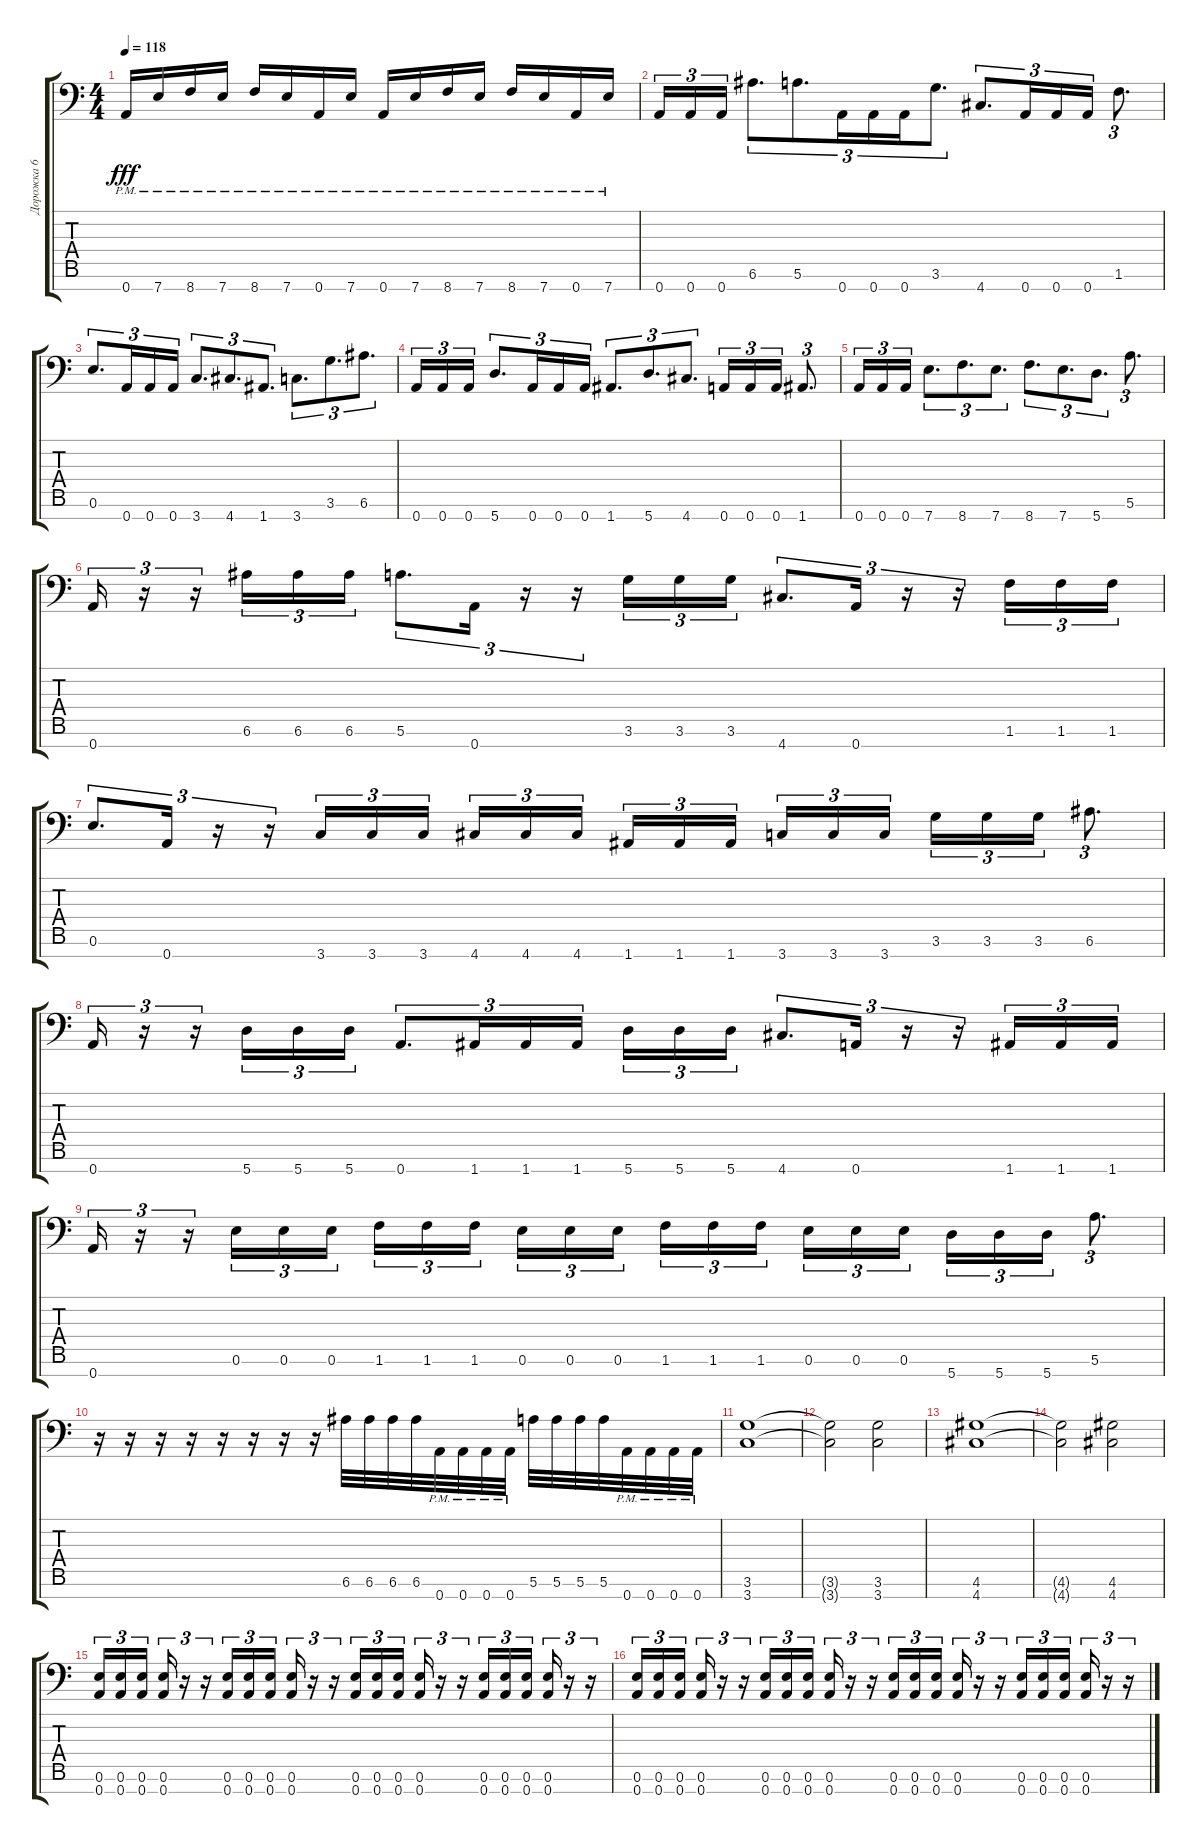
\track ("Дорожка 6" "Дорожка 6") {instrument distortionguitar}
\staff {score tabs}
\tuning (E4 B3 G3 D3 A2 E2 A1) {hide}
\ts (4 4)
\tempo 118
\clef f4
\ks c
0.7{pm}.16{dy fff} 7.7{pm}.16 8.7{pm}.16 7.7{pm}.16 8.7{pm}.16 7.7{pm}.16 0.7{pm}.16 7.7{pm}.16 0.7{pm}.16 7.7{pm}.16 8.7{pm}.16 7.7{pm}.16 8.7{pm}.16 7.7{pm}.16 0.7{pm}.16 7.7{pm}.16 |
0.7.16{tu (3 2)} 0.7.16{tu (3 2)} 0.7.16{tu (3 2)} 6.6.8{d tu (3 2)} 5.6.8{d tu (3 2)} 0.7.16{tu (3 2)} 0.7.16{tu (3 2)} 0.7.16{tu (3 2)} 3.6.8{d tu (3 2)} 4.7.8{d tu (3 2)} 0.7.16{tu (3 2)} 0.7.16{tu (3 2)} 0.7.16{tu (3 2)} 1.6.8{d tu (3 2)} |
0.6.8{d tu (3 2)} 0.7.16{tu (3 2)} 0.7.16{tu (3 2)} 0.7.16{tu (3 2)} 3.7.8{d tu (3 2)} 4.7.8{d tu (3 2)} 1.7.8{d tu (3 2)} 3.7.8{d tu (3 2)} 3.6.8{d tu (3 2)} 6.6.8{d tu (3 2)} |
0.7.16{tu (3 2)} 0.7.16{tu (3 2)} 0.7.16{tu (3 2)} 5.7.8{d tu (3 2)} 0.7.16{tu (3 2)} 0.7.16{tu (3 2)} 0.7.16{tu (3 2)} 1.7.8{d tu (3 2)} 5.7.8{d tu (3 2)} 4.7.8{d tu (3 2)} 0.7.16{tu (3 2)} 0.7.16{tu (3 2)} 0.7.16{tu (3 2)} 1.7.8{d tu (3 2)} |
0.7.16{tu (3 2)} 0.7.16{tu (3 2)} 0.7.16{tu (3 2)} 7.7.8{d tu (3 2)} 8.7.8{d tu (3 2)} 7.7.8{d tu (3 2)} 8.7.8{d tu (3 2)} 7.7.8{d tu (3 2)} 5.7.8{d tu (3 2)} 5.6.8{d tu (3 2)} |
0.7.16{tu (3 2)} r.16{tu (3 2)} r.16{tu (3 2)} 6.6.16{tu (3 2)} 6.6.16{tu (3 2)} 6.6.16{tu (3 2)} 5.6.8{d tu (3 2)} 0.7.16{tu (3 2)} r.16{tu (3 2)} r.16{tu (3 2)} 3.6.16{tu (3 2)} 3.6.16{tu (3 2)} 3.6.16{tu (3 2)} 4.7.8{d tu (3 2)} 0.7.16{tu (3 2)} r.16{tu (3 2)} r.16{tu (3 2)} 1.6.16{tu (3 2)} 1.6.16{tu (3 2)} 1.6.16{tu (3 2)} |
0.6.8{d tu (3 2)} 0.7.16{tu (3 2)} r.16{tu (3 2)} r.16{tu (3 2)} 3.7.16{tu (3 2)} 3.7.16{tu (3 2)} 3.7.16{tu (3 2) beam splitsecondary} 4.7.16{tu (3 2)} 4.7.16{tu (3 2)} 4.7.16{tu (3 2)} 1.7.16{tu (3 2)} 1.7.16{tu (3 2)} 1.7.16{tu (3 2) beam splitsecondary} 3.7.16{tu (3 2)} 3.7.16{tu (3 2)} 3.7.16{tu (3 2)} 3.6.16{tu (3 2)} 3.6.16{tu (3 2)} 3.6.16{tu (3 2)} 6.6.8{d tu (3 2)} |
0.7.16{tu (3 2)} r.16{tu (3 2)} r.16{tu (3 2)} 5.7.16{tu (3 2)} 5.7.16{tu (3 2)} 5.7.16{tu (3 2)} 0.7.8{d tu (3 2)} 1.7.16{tu (3 2)} 1.7.16{tu (3 2)} 1.7.16{tu (3 2)} 5.7.16{tu (3 2)} 5.7.16{tu (3 2)} 5.7.16{tu (3 2)} 4.7.8{d tu (3 2)} 0.7.16{tu (3 2)} r.16{tu (3 2)} r.16{tu (3 2)} 1.7.16{tu (3 2)} 1.7.16{tu (3 2)} 1.7.16{tu (3 2)} |
0.7.16{tu (3 2)} r.16{tu (3 2)} r.16{tu (3 2)} 0.6.16{tu (3 2)} 0.6.16{tu (3 2)} 0.6.16{tu (3 2)} 1.6.16{tu (3 2)} 1.6.16{tu (3 2)} 1.6.16{tu (3 2) beam splitsecondary} 0.6.16{tu (3 2)} 0.6.16{tu (3 2)} 0.6.16{tu (3 2)} 1.6.16{tu (3 2)} 1.6.16{tu (3 2)} 1.6.16{tu (3 2) beam splitsecondary} 0.6.16{tu (3 2)} 0.6.16{tu (3 2)} 0.6.16{tu (3 2)} 5.7.16{tu (3 2)} 5.7.16{tu (3 2)} 5.7.16{tu (3 2)} 5.6.8{d tu (3 2)} |
r.16 r.16 r.16 r.16 r.16 r.16 r.16 r.16 6.6.32 6.6.32 6.6.32 6.6.32 0.7{pm}.32 0.7{pm}.32 0.7{pm}.32 0.7{pm}.32 5.6.32 5.6.32 5.6.32 5.6.32 0.7{pm}.32 0.7{pm}.32 0.7{pm}.32 0.7{pm}.32 |
(3.6 3.7).1 |
(3.6{t} 3.7{t}).2 (3.6 3.7).2 |
(4.6 4.7).1 |
(4.6{t} 4.7{t}).2 (4.6 4.7).2 |
(0.6 0.7).16{tu (3 2)} (0.6 0.7).16{tu (3 2)} (0.6 0.7).16{tu (3 2) beam splitsecondary} (0.6 0.7).16{tu (3 2)} r.16{tu (3 2)} r.16{tu (3 2)} (0.6 0.7).16{tu (3 2)} (0.6 0.7).16{tu (3 2)} (0.6 0.7).16{tu (3 2) beam splitsecondary} (0.6 0.7).16{tu (3 2)} r.16{tu (3 2)} r.16{tu (3 2)} (0.6 0.7).16{tu (3 2)} (0.6 0.7).16{tu (3 2)} (0.6 0.7).16{tu (3 2) beam splitsecondary} (0.6 0.7).16{tu (3 2)} r.16{tu (3 2)} r.16{tu (3 2)} (0.6 0.7).16{tu (3 2)} (0.6 0.7).16{tu (3 2)} (0.6 0.7).16{tu (3 2) beam splitsecondary} (0.6 0.7).16{tu (3 2)} r.16{tu (3 2)} r.16{tu (3 2)} |
(0.6 0.7).16{tu (3 2)} (0.6 0.7).16{tu (3 2)} (0.6 0.7).16{tu (3 2) beam splitsecondary} (0.6 0.7).16{tu (3 2)} r.16{tu (3 2)} r.16{tu (3 2)} (0.6 0.7).16{tu (3 2)} (0.6 0.7).16{tu (3 2)} (0.6 0.7).16{tu (3 2) beam splitsecondary} (0.6 0.7).16{tu (3 2)} r.16{tu (3 2)} r.16{tu (3 2)} (0.6 0.7).16{tu (3 2)} (0.6 0.7).16{tu (3 2)} (0.6 0.7).16{tu (3 2) beam splitsecondary} (0.6 0.7).16{tu (3 2)} r.16{tu (3 2)} r.16{tu (3 2)} (0.6 0.7).16{tu (3 2)} (0.6 0.7).16{tu (3 2)} (0.6 0.7).16{tu (3 2) beam splitsecondary} (0.6 0.7).16{tu (3 2)} r.16{tu (3 2)} r.16{tu (3 2)}
